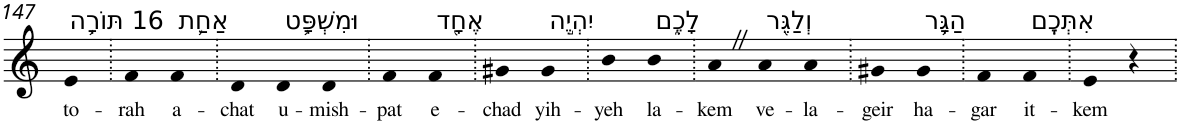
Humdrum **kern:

**kern	**text
*part1	*part1
*staff1	*staff1
*I"Piano	*
*I'Pno	*
!!LO:PB:g=z
*clefG2	*
*k[]	*
=147	=147
!LO:TX:a:t=16 תּוֹרָ֥ה	!
!	!LO:LY:b
4e	to-
=148.	=148.
!	!LO:LY:b
4f	-rah
!LO:TX:a:t=אַחַ֛ת	!
!	!LO:LY:b
4f	a-
=149.	=149.
!	!LO:LY:b
4d	-chat
!LO:TX:a:t=וּמִשְׁפָּ֥ט	!
!	!LO:LY:b
4d	u-
!	!LO:LY:b
4d	-mish-
=150.	=150.
!	!LO:LY:b
4f	-pat
!LO:TX:a:t=אֶחָ֖ד	!
!	!LO:LY:b
4f	e-
=151.	=151.
!	!LO:LY:b
4g#X	-chad
!LO:TX:a:t=יִהְיֶ֣ה	!
!	!LO:LY:b
4g#	yih-
=152.	=152.
!	!LO:LY:b
4b	-yeh
!LO:TX:a:t=לָכֶ֑ם	!
!	!LO:LY:b
4b	la-
=153.	=153.
!	!LO:LY:b
4aZ	-kem
!LO:TX:a:t=וְלַגֵּ֖ר	!
!	!LO:LY:b
4a	ve-
!	!LO:LY:b
4a	-la-
=154.	=154.
!	!LO:LY:b
4g#X	-geir
!LO:TX:a:t=הַגָּ֥ר	!
!	!LO:LY:b
4g#	ha-
=155.	=155.
!	!LO:LY:b
4f	-gar
!LO:TX:a:t=אִתְּכֶֽם	!
!	!LO:LY:b
4f	it-
=156.	=156.
!	!LO:LY:b
4e	-kem
4r	.
=.	=.
*-	*-
